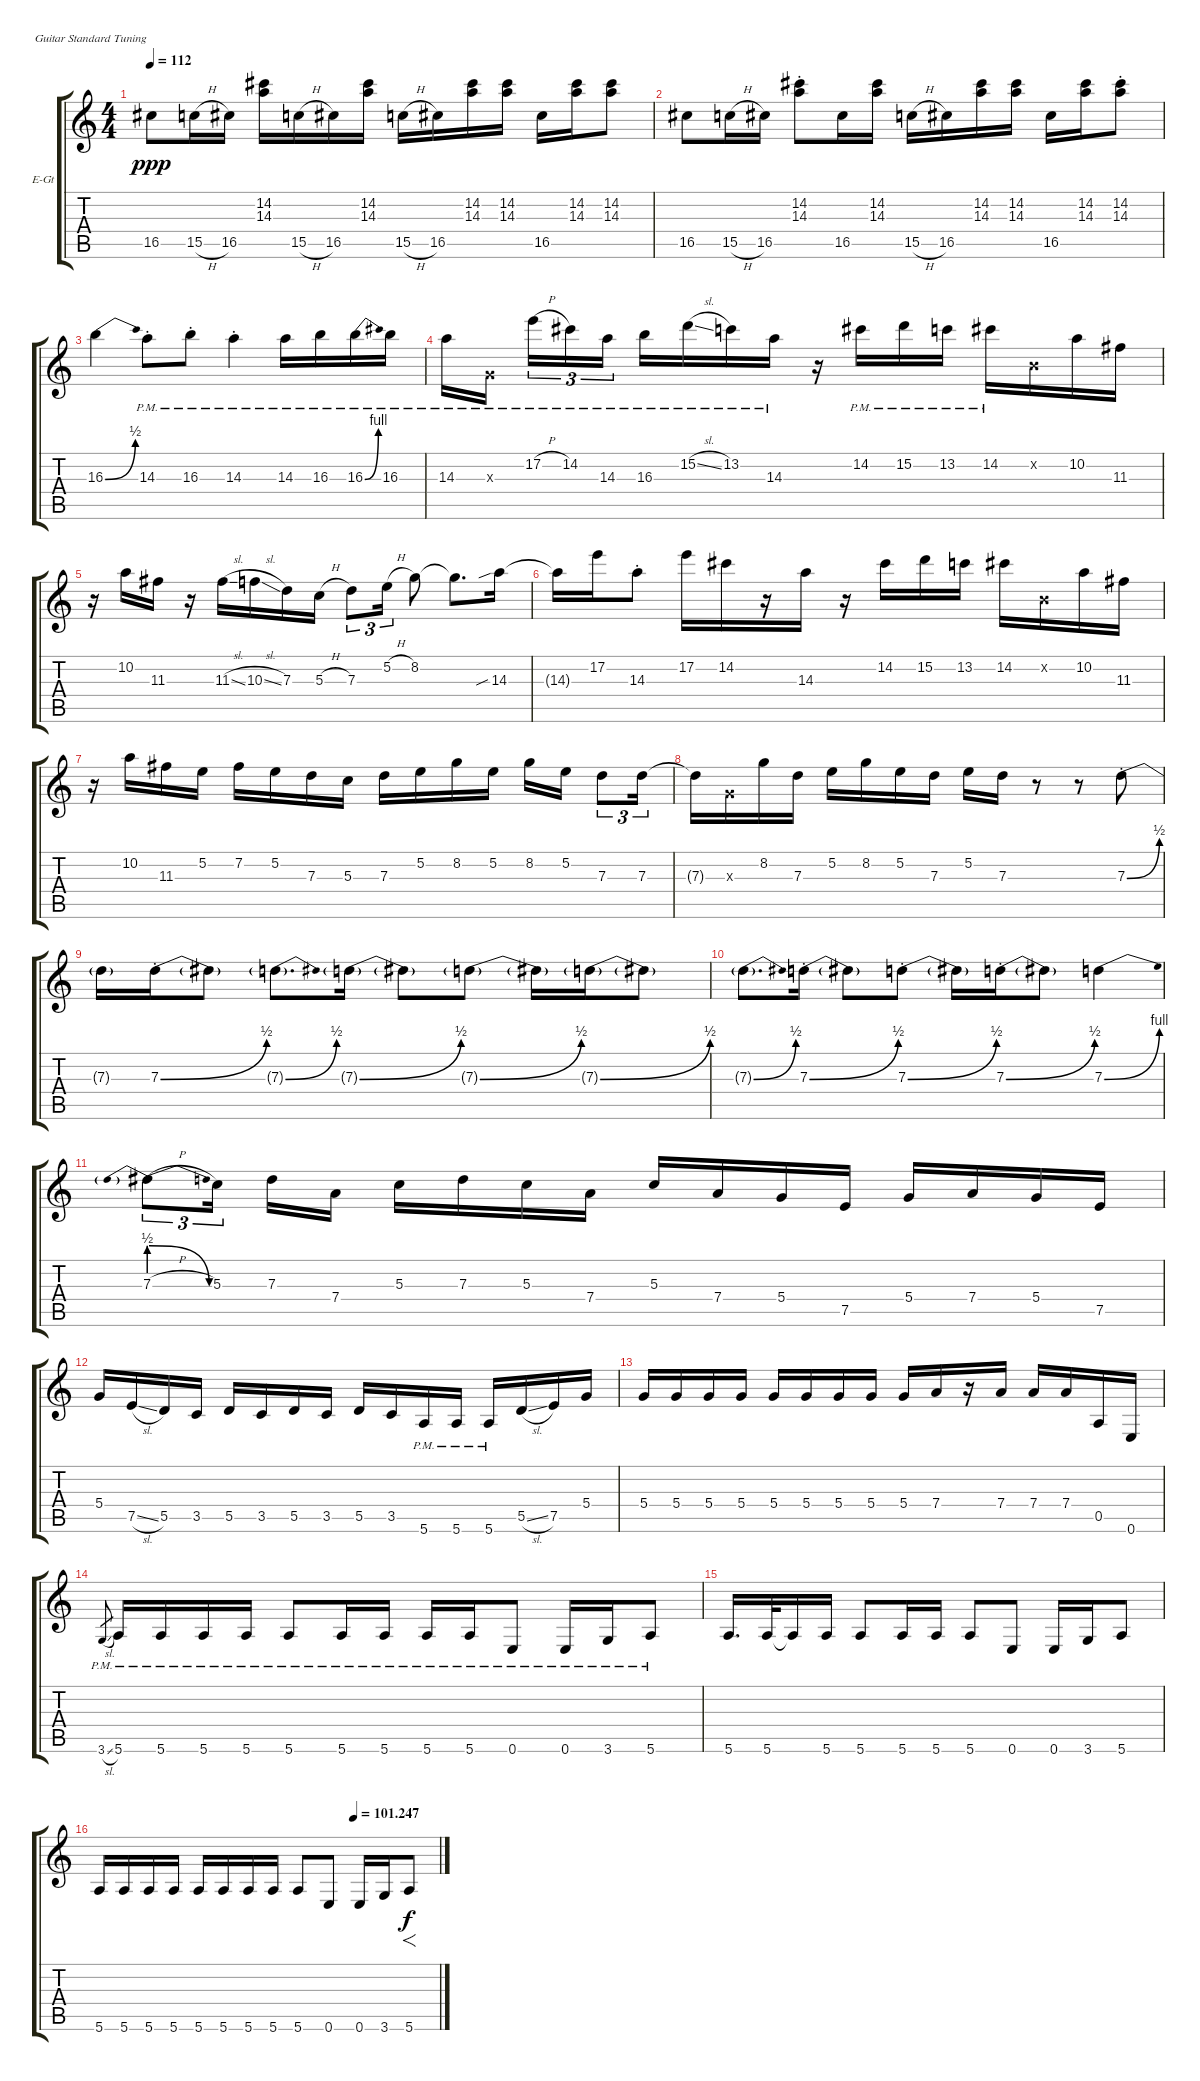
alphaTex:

\bracketExtendMode groupsimilarinstruments
\firstSystemTrackNameOrientation horizontal
\otherSystemsTrackNameOrientation horizontal
\track ("Jimmy Page" "E-Gt") {multiBarRest instrument distortionguitar}
\staff {score tabs}
\tuning (E4 B3 G3 D3 A2 E2)
\ts (4 4)
\tempo 112
\clef g2
\ks c
16.5.8{dy ppp} 15.5{h}.16 16.5.16 (14.2 14.3).16 15.5{h}.16 16.5.16 (14.2 14.3).16 15.5{h}.16 16.5.16 (14.2 14.3).16 (14.2 14.3).16 16.5.16 (14.2 14.3).16 (14.2 14.3).8 |
16.5.8 15.5{h}.16 16.5.16 (14.2{st} 14.3{st}).8 16.5.16 (14.2 14.3).16 15.5{h}.16 16.5.16 (14.2 14.3).16 (14.2 14.3).16 16.5.16 (14.2 14.3).16 (14.2{st} 14.3{st}).8 |
16.3{be (bend 0 0 30.599999999999998 2)}.4 14.3{pm st}.8 16.3{pm st}.8 14.3{pm st}.4 14.3{pm}.16 16.3{pm}.16 16.3{be (bend 0 0 15 4) pm}.16 16.3{pm}.16 |
14.3{pm}.16 0.3{pm x}.16 17.2{h pm}.16{tu (3 2)} 14.2{pm}.16{tu (3 2)} 14.3{pm}.16{tu (3 2)} 16.3{pm}.16 15.2{sl pm}.16 13.2{pm}.16 14.3{pm}.16 r.16 14.2{pm}.16 15.2{pm}.16 13.2{pm}.16 14.2{pm}.16 0.2{x}.16 10.2.16 11.3.16 |
r.16 10.2.16 11.3.16 r.16 11.3{sl}.16 10.3{sl}.16 7.3.16 5.3{h}.16 7.3.8{tu (3 2)} 5.2{h}.16{tu (3 2)} 8.2.8 8.2{t}.8{d} 14.3{sib}.16 |
14.3{t}.16 17.2.16 14.3{st}.8 17.2.16 14.2.16 r.16 14.3.16 r.16 14.2.16 15.2.16 13.2.16 14.2.16 0.2{x}.16 10.2.16 11.3.16 |
r.16 10.2.16 11.3.16 5.2.16 7.2.16 5.2.16 7.3.16 5.3.16 7.3.16 5.2.16 8.2.16 5.2.16 8.2.16 5.2.16 7.3.8{tu (3 2)} 7.3.16{tu (3 2)} |
7.3{t}.16 0.3{x}.16 8.2.16 7.3.16 5.2.16 8.2.16 5.2.16 7.3.16 5.2.16 7.3.16 r.8 r.8 7.3{be (bend 0 0 60 2) st}.8 |
7.3{t}.16 7.3{be (bend 0 0 60 2) st}.16 7.3{t}.8 7.3{be (bend 0 0 60 2) g}.8{d} 7.3{be (bend 0 0 60 2) g}.16 7.3{t}.8 7.3{be (bend 0 0 60 2) g}.8 7.3{t}.16 7.3{be (bend 0 0 60 2) g}.16 7.3{t}.8 |
7.3{be (bend 0 0 60 2) g}.8{d} 7.3{be (bend 0 0 60 2) st}.16 7.3{t}.8 7.3{be (bend 0 0 60 2) st}.8 7.3{t}.16 7.3{be (bend 0 0 60 2) st}.16 7.3{t}.8 7.3{be (bend 0 0 15 4)}.4 |
7.3{be (prebendrelease 0 2 15 0) h}.8{tu (3 2)} 5.3.16{tu (3 2)} 7.3.16 7.4.16 5.3.16 7.3.16 5.3.16 7.4.16 5.3.16 7.4.16 5.4.16 7.5.16 5.4.16 7.4.16 5.4.16 7.5.16 |
5.4.16 7.5{sl}.16 5.5.16 3.5.16 5.5.16 3.5.16 5.5.16 3.5.16 5.5.16 3.5.16 5.6{pm}.16 5.6{pm}.16 5.6{pm}.16 5.5{sl}.16 7.5.16 5.4.16 |
5.4.16 5.4.16 5.4.16 5.4.16 5.4.16 5.4.16 5.4.16 5.4.16 5.4.16 7.4.16 r.16 7.4.16 7.4.16 7.4.16 0.5.16 0.6.16 |
3.6{sl pm}.8{gr} 5.6{pm}.16 5.6{pm}.16 5.6{pm}.16 5.6{pm}.16 5.6{pm}.8 5.6{pm}.16 5.6{pm}.16 5.6{pm}.16 5.6{pm}.16 0.6{pm}.8 0.6{pm}.16 3.6{pm}.16 5.6{pm}.8 |
5.6.16{d} 5.6.32 5.6{t}.16 5.6.16 5.6.8 5.6.16 5.6.16 5.6.8 0.6.8 0.6.16 3.6.16 5.6.8 |
\tempo (101.247 0.75)
5.6.16 5.6.16 5.6.16 5.6.16 5.6.16 5.6.16 5.6.16 5.6.16 5.6.8 0.6.8 0.6.16 3.6.16 5.6.8{f dy f}
